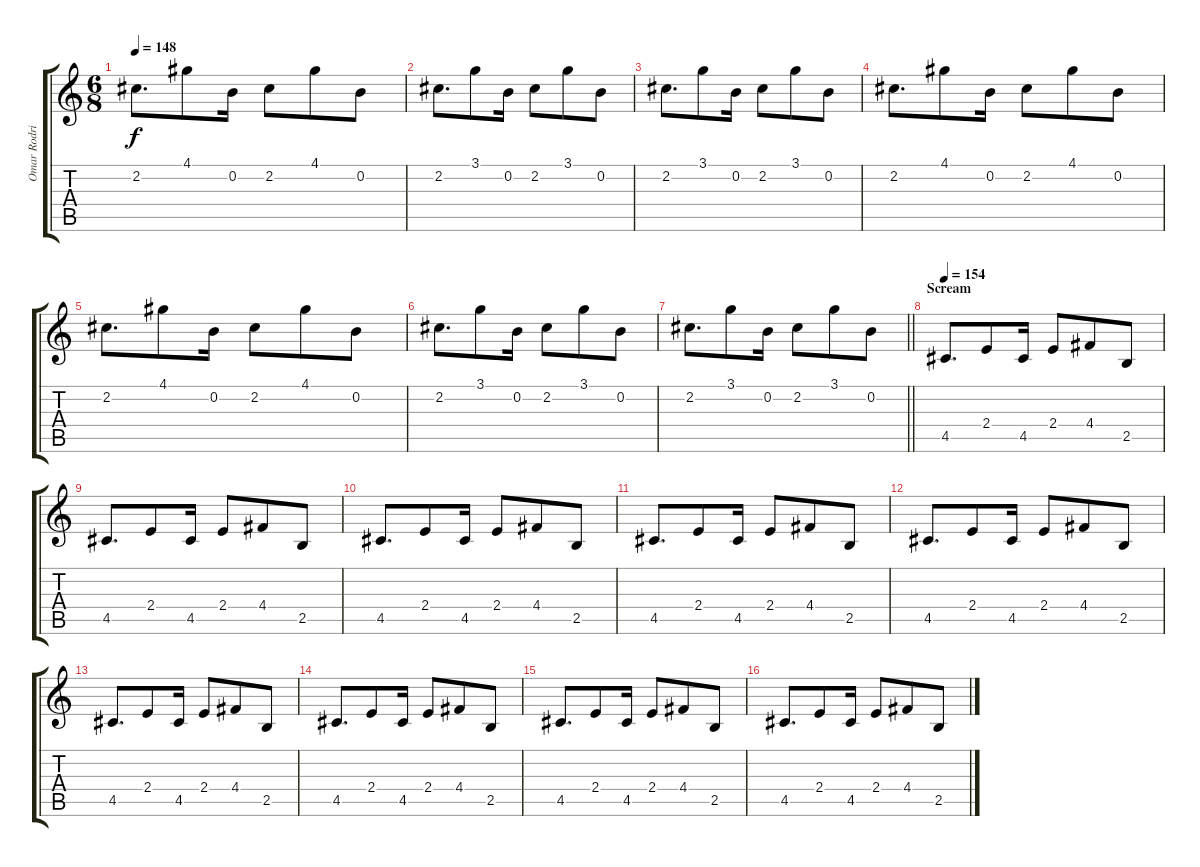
\track ("Omar Rodriguez-Lopez" "Omar Rodri") {instrument distortionguitar}
\staff {score tabs}
\tuning (E4 B3 G3 D3 A2 E2) {hide}
\ts (6 8)
\tempo 148
\clef g2
\ks c
2.2.8{d dy f} 4.1.8 0.2.16 2.2.8 4.1.8 0.2.8 |
2.2.8{d} 3.1.8 0.2.16 2.2.8 3.1.8 0.2.8 |
2.2.8{d} 3.1.8 0.2.16 2.2.8 3.1.8 0.2.8 |
2.2.8{d} 4.1.8 0.2.16 2.2.8 4.1.8 0.2.8 |
2.2.8{d} 4.1.8 0.2.16 2.2.8 4.1.8 0.2.8 |
2.2.8{d} 3.1.8 0.2.16 2.2.8 3.1.8 0.2.8 |
\barLineRight lightlight
2.2.8{d} 3.1.8 0.2.16 2.2.8 3.1.8 0.2.8 |
\section ("" "Scream")
\tempo 154
4.5.8{d volume 11} 2.4.8 4.5.16 2.4.8 4.4.8 2.5.8 |
4.5.8{d} 2.4.8 4.5.16 2.4.8 4.4.8 2.5.8 |
4.5.8{d} 2.4.8 4.5.16 2.4.8 4.4.8 2.5.8 |
4.5.8{d} 2.4.8 4.5.16 2.4.8 4.4.8 2.5.8 |
4.5.8{d} 2.4.8 4.5.16 2.4.8 4.4.8 2.5.8 |
4.5.8{d} 2.4.8 4.5.16 2.4.8 4.4.8 2.5.8 |
4.5.8{d} 2.4.8 4.5.16 2.4.8 4.4.8 2.5.8 |
4.5.8{d} 2.4.8 4.5.16 2.4.8 4.4.8 2.5.8 |
4.5.8{d} 2.4.8 4.5.16 2.4.8 4.4.8 2.5.8
